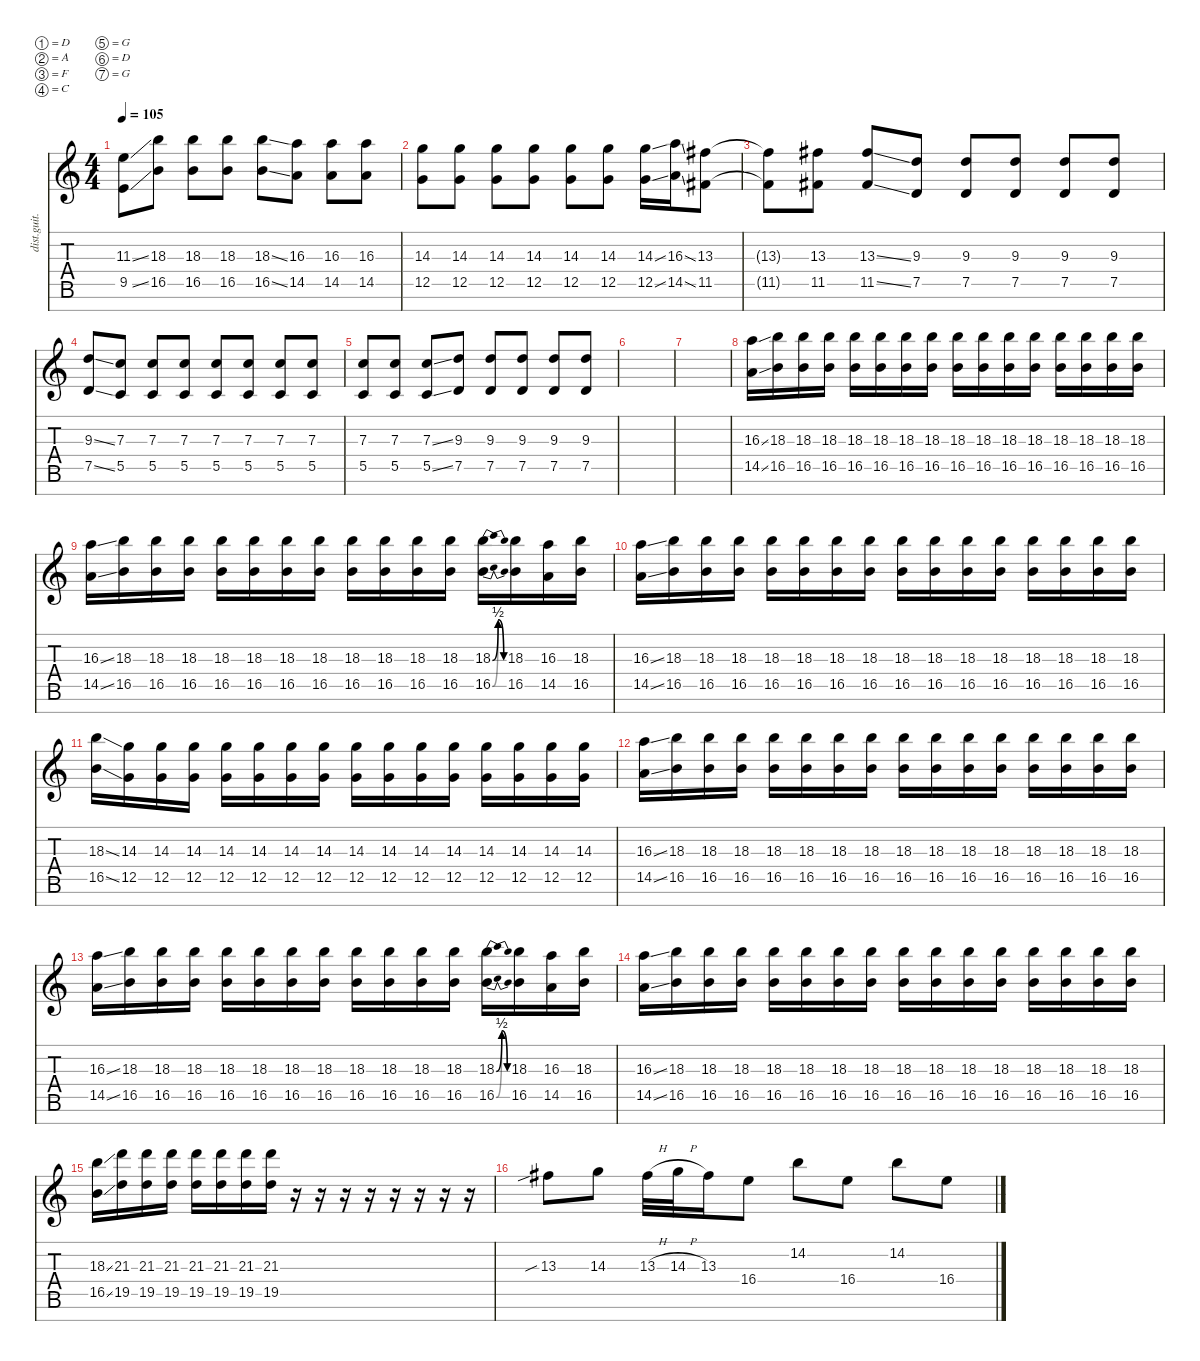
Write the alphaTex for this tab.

\defaultSystemsLayout 4
\hideDynamics
\bracketExtendMode nobrackets
\otherSystemsTrackNameOrientation horizontal
\track ("lead" "dist.guit.") {instrument distortionguitar}
\staff {score tabs}
\tuning (D4 A3 F3 C3 G2 D2 G1)
\ts (4 4)
\tempo 105
\clef g2
\ks c
(9.5{ss} 11.3{ss}).8{dy mf beam Down} (16.5 18.3).8{beam Down} (16.5 18.3).8{beam Down} (16.5 18.3).8{beam Down} (16.5{ss} 18.3{ss}).8{beam Down} (14.5 16.3).8{beam Down} (14.5 16.3).8{beam Down} (14.5 16.3).8{beam Down} |
(12.5 14.3).8{beam Down} (12.5 14.3).8{beam Down} (12.5 14.3).8{beam Down} (12.5 14.3).8{beam Down} (12.5 14.3).8{beam Down} (12.5 14.3).8{beam Down} (12.5{ss} 14.3{ss}).16{beam Down} (14.5{ss} 16.3{ss}).16{beam Down} (11.5{acc #} 13.3{acc #}).8{beam Down} |
(11.5{t acc #} 13.3{t acc #}).8{beam Down} (13.3{acc #} 11.5{acc #}).8{beam Down} (11.5{ss acc #} 13.3{ss acc #}).8{beam Up} (9.3 7.5).8{beam Up} (7.5 9.3).8{beam Up} (7.5 9.3).8{beam Up} (7.5 9.3).8{beam Up} (7.5 9.3).8{beam Up} |
(7.5{ss} 9.3{ss}).8{beam Up} (5.5 7.3).8{beam Up} (5.5 7.3).8{beam Up} (5.5 7.3).8{beam Up} (5.5 7.3).8{beam Up} (5.5 7.3).8{beam Up} (5.5 7.3).8{beam Up} (5.5 7.3).8{beam Up} |
(5.5 7.3).8{beam Up} (5.5 7.3).8{beam Up} (5.5{ss} 7.3{ss}).8{beam Up} (7.5 9.3).8{beam Up} (7.5 9.3).8{beam Up} (7.5 9.3).8{beam Up} (7.5 9.3).8{beam Up} (7.5 9.3).8{beam Up} |
|
|
(14.5{ss} 16.3{ss}).16{beam Down} (16.5 18.3).16{beam Down} (16.5 18.3).16{beam Down} (16.5 18.3).16{beam Down} (16.5 18.3).16{beam Down} (16.5 18.3).16{beam Down} (16.5 18.3).16{beam Down} (16.5 18.3).16{beam Down} (16.5 18.3).16{beam Down} (16.5 18.3).16{beam Down} (16.5 18.3).16{beam Down} (16.5 18.3).16{beam Down} (16.5 18.3).16{beam Down} (16.5 18.3).16{beam Down} (16.5 18.3).16{beam Down} (16.5 18.3).16{beam Down} |
(14.5{ss} 16.3{ss}).16{beam Down} (16.5 18.3).16{beam Down} (16.5 18.3).16{beam Down} (16.5 18.3).16{beam Down} (16.5 18.3).16{beam Down} (16.5 18.3).16{beam Down} (16.5 18.3).16{beam Down} (16.5 18.3).16{beam Down} (16.5 18.3).16{beam Down} (16.5 18.3).16{beam Down} (16.5 18.3).16{beam Down} (16.5 18.3).16{beam Down} (16.5{be (bendrelease 0 0 10.2 2 20.4 2 30 0)} 18.3{be (bendrelease 0 0 10.2 2 20.4 2 30 0)}).16{beam Down} (16.5 18.3).16{beam Down} (14.5 16.3).16{beam Down} (16.5 18.3).16{beam Down} |
(14.5{ss} 16.3{ss}).16{beam Down} (16.5 18.3).16{beam Down} (16.5 18.3).16{beam Down} (16.5 18.3).16{beam Down} (16.5 18.3).16{beam Down} (16.5 18.3).16{beam Down} (16.5 18.3).16{beam Down} (16.5 18.3).16{beam Down} (16.5 18.3).16{beam Down} (16.5 18.3).16{beam Down} (16.5 18.3).16{beam Down} (16.5 18.3).16{beam Down} (16.5 18.3).16{beam Down} (16.5 18.3).16{beam Down} (16.5 18.3).16{beam Down} (16.5 18.3).16{beam Down} |
(16.5{ss} 18.3{ss}).16{beam Down} (14.3 12.5).16{beam Down} (14.3 12.5).16{beam Down} (14.3 12.5).16{beam Down} (12.5 14.3).16{beam Down} (12.5 14.3).16{beam Down} (12.5 14.3).16{beam Down} (12.5 14.3).16{beam Down} (12.5 14.3).16{beam Down} (12.5 14.3).16{beam Down} (12.5 14.3).16{beam Down} (12.5 14.3).16{beam Down} (12.5 14.3).16{beam Down} (12.5 14.3).16{beam Down} (12.5 14.3).16{beam Down} (12.5 14.3).16{beam Down} |
(14.5{ss} 16.3{ss}).16{beam Down} (16.5 18.3).16{beam Down} (16.5 18.3).16{beam Down} (16.5 18.3).16{beam Down} (16.5 18.3).16{beam Down} (16.5 18.3).16{beam Down} (16.5 18.3).16{beam Down} (16.5 18.3).16{beam Down} (16.5 18.3).16{beam Down} (16.5 18.3).16{beam Down} (16.5 18.3).16{beam Down} (16.5 18.3).16{beam Down} (16.5 18.3).16{beam Down} (16.5 18.3).16{beam Down} (16.5 18.3).16{beam Down} (16.5 18.3).16{beam Down} |
(14.5{ss} 16.3{ss}).16{beam Down} (16.5 18.3).16{beam Down} (16.5 18.3).16{beam Down} (16.5 18.3).16{beam Down} (16.5 18.3).16{beam Down} (16.5 18.3).16{beam Down} (16.5 18.3).16{beam Down} (16.5 18.3).16{beam Down} (16.5 18.3).16{beam Down} (16.5 18.3).16{beam Down} (16.5 18.3).16{beam Down} (16.5 18.3).16{beam Down} (16.5{be (bendrelease 0 0 10.2 2 20.4 2 30 0)} 18.3{be (bendrelease 0 0 10.2 2 20.4 2 30 0)}).16{beam Down} (16.5 18.3).16{beam Down} (14.5 16.3).16{beam Down} (16.5 18.3).16{beam Down} |
(14.5{ss} 16.3{ss}).16{beam Down} (16.5 18.3).16{beam Down} (16.5 18.3).16{beam Down} (16.5 18.3).16{beam Down} (16.5 18.3).16{beam Down} (16.5 18.3).16{beam Down} (16.5 18.3).16{beam Down} (16.5 18.3).16{beam Down} (16.5 18.3).16{beam Down} (16.5 18.3).16{beam Down} (16.5 18.3).16{beam Down} (16.5 18.3).16{beam Down} (16.5 18.3).16{beam Down} (16.5 18.3).16{beam Down} (16.5 18.3).16{beam Down} (16.5 18.3).16{beam Down} |
(16.5{ss} 18.3{ss}).16{beam Down} (19.5 21.3).16{beam Down} (19.5 21.3).16{beam Down} (19.5 21.3).16{beam Down} (19.5 21.3).16{beam Down} (19.5 21.3).16{beam Down} (19.5 21.3).16{beam Down} (19.5 21.3).16{beam Down} r.16{beam Down} r.16{beam Up} r.16{beam Up} r.16{beam Up} r.16{beam Up} r.16{beam Up} r.16{beam Up} r.16{beam Up} |
13.3{sib acc #}.8{beam Down} 14.3.8{beam Down} 13.3{h acc #}.32{beam Down} 14.3{h}.32{beam Down} 13.3{acc #}.16{beam Down} 16.4.8{beam Down} 14.2.8{beam Down} 16.4.8{beam Down} 14.2.8{beam Down} 16.4.8{beam Down}
